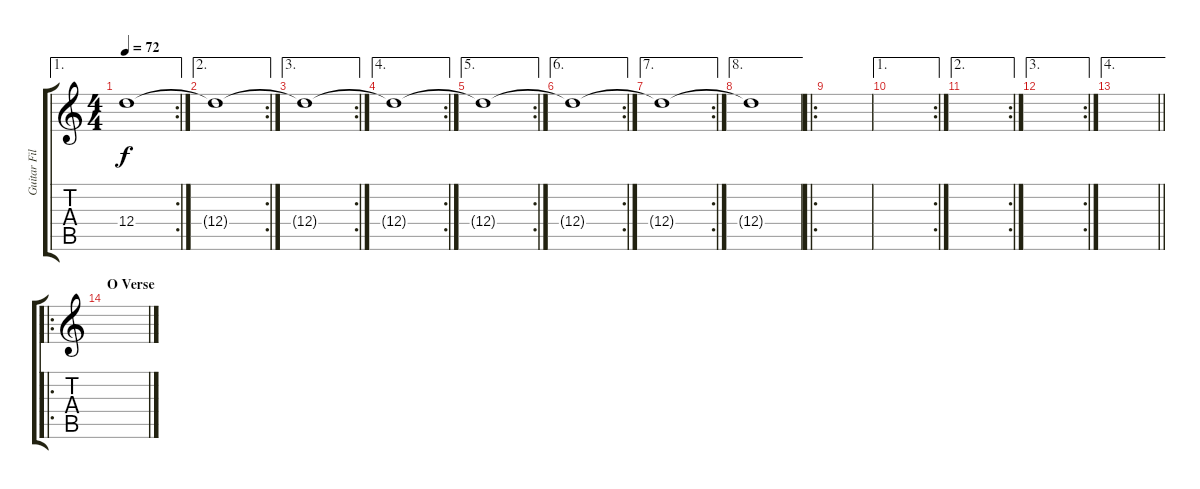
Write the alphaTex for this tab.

\track ("Guitar Fills" "Guitar Fil") {instrument overdrivenguitar}
\staff {score tabs}
\tuning (E4 A3 F3 D3 A2 D2) {hide}
\ae 1
\rc 2
\ts (4 4)
\tempo 72
\clef g2
\ks c
12.4{t}.1{dy f} |
\ae 2
\rc 2
12.4{t}.1 |
\ae 3
\rc 2
12.4{t}.1 |
\ae 4
\rc 2
12.4{t}.1 |
\ae 5
\rc 2
12.4{t}.1 |
\ae 6
\rc 2
12.4{t}.1 |
\ae 7
\rc 2
12.4{t}.1 |
\ae 8
12.4{t}.1 |
\ro
|
\ae 1
\rc 2
|
\ae 2
\rc 2
|
\ae 3
\rc 2
|
\ae 4
\barLineRight lightlight
|
\ro
\section ("" "O Verse")
